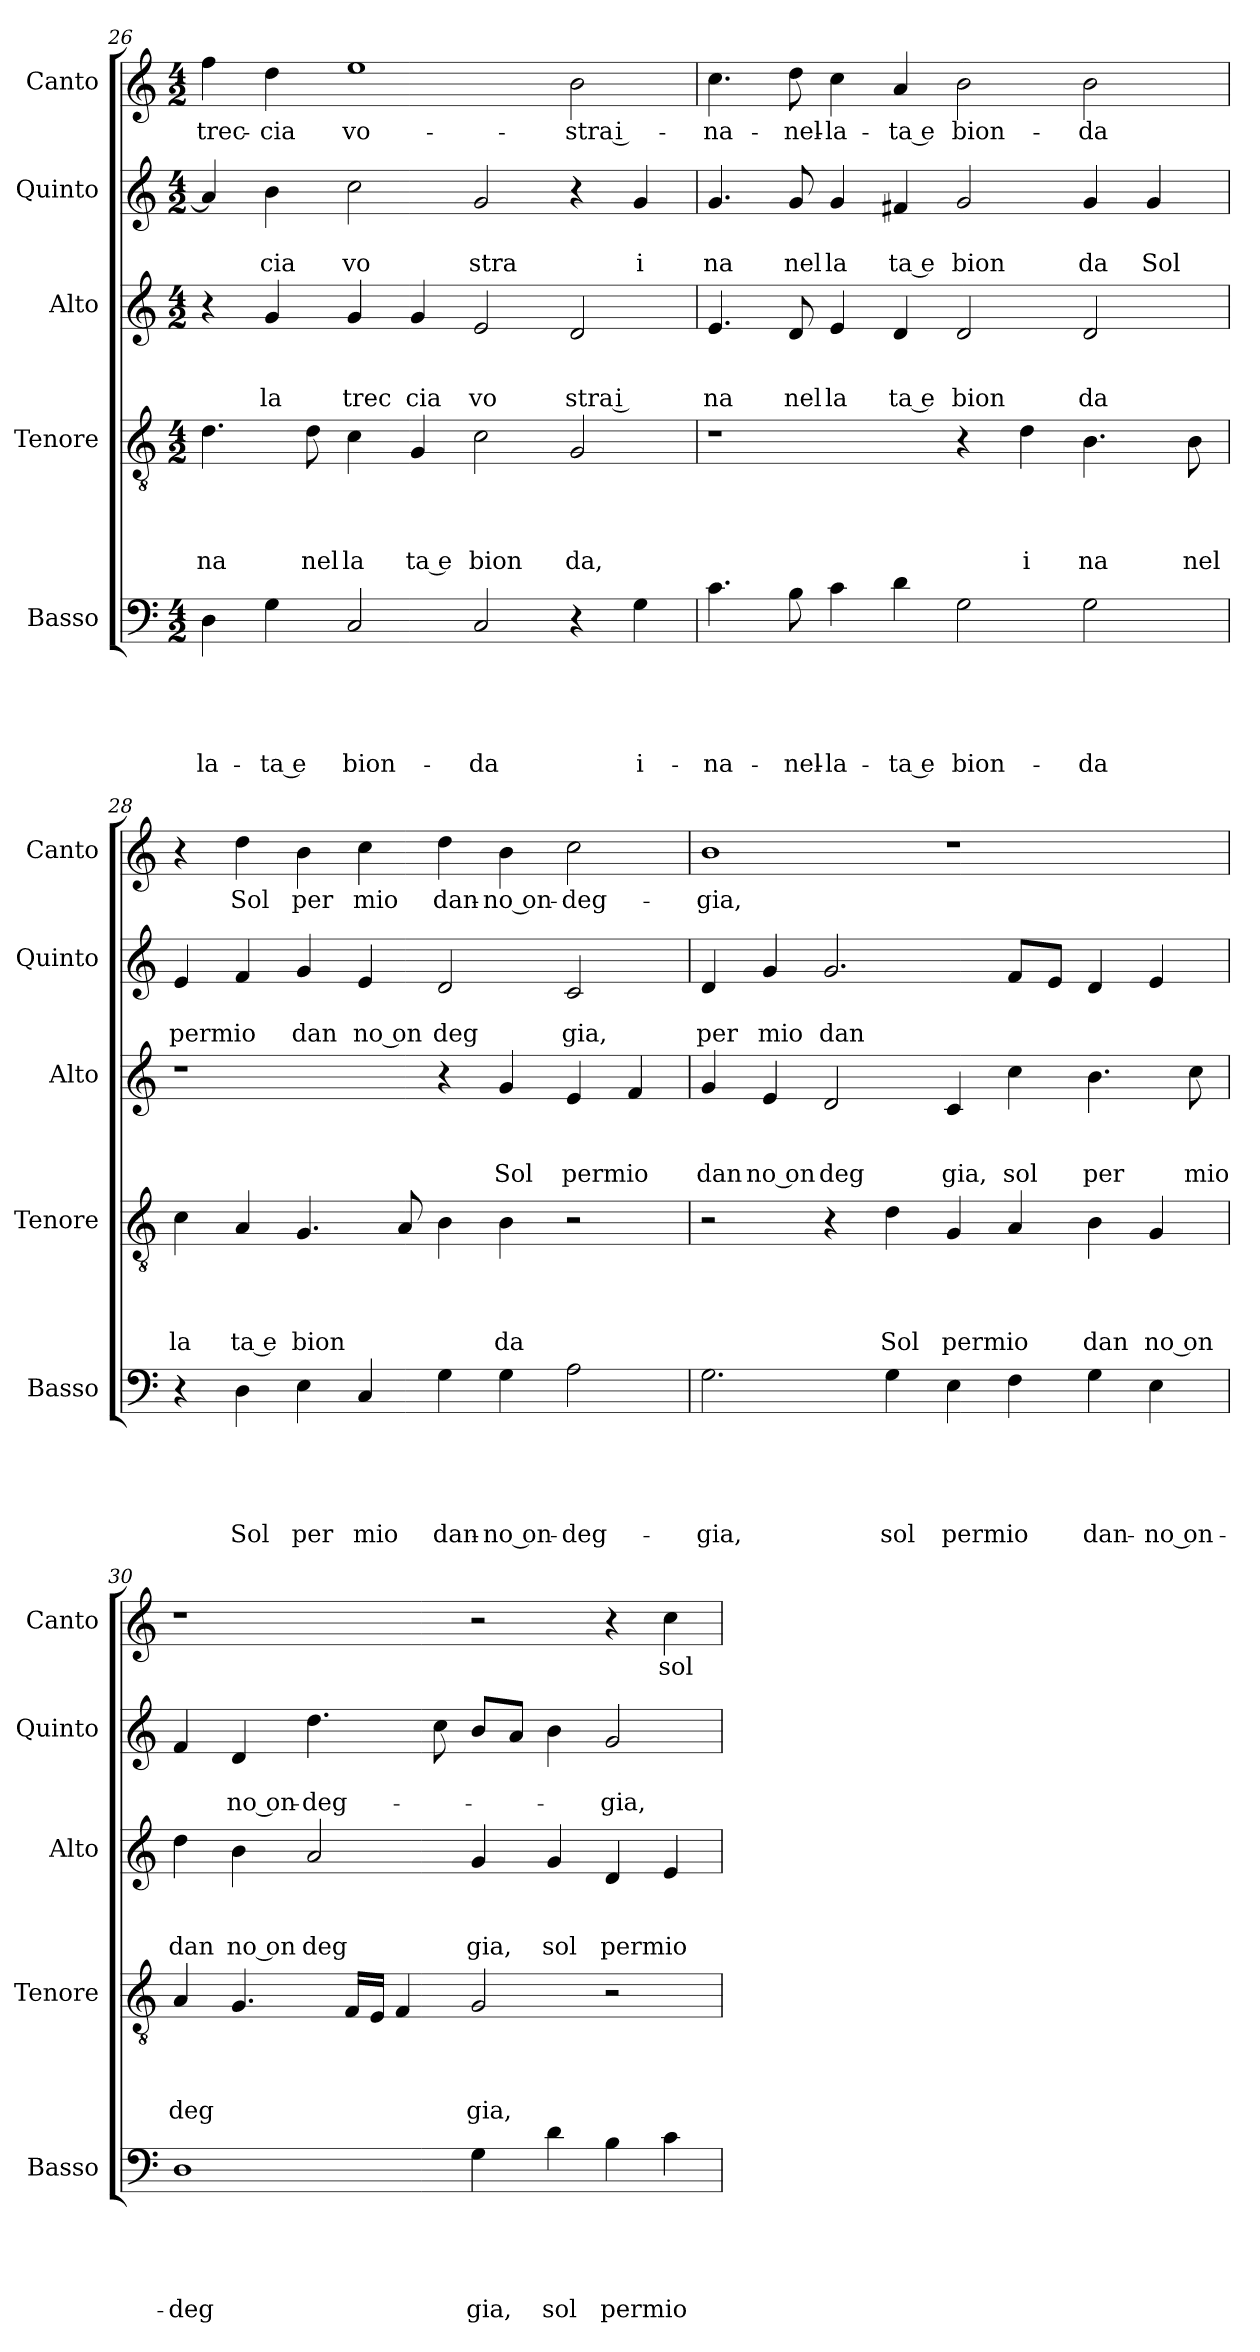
**kern	**text	**text	**text	**text	**text	**kern	**text	**text	**text	**text	**kern	**text	**text	**text	**kern	**text	**text	**kern	**text
*part5	*part5	*part5	*part5	*part5	*part5	*part4	*part4	*part4	*part4	*part4	*part3	*part3	*part3	*part3	*part2	*part2	*part2	*part1	*part1
*staff5	*staff5	*staff5	*staff5	*staff5	*staff5	*staff4	*staff4	*staff4	*staff4	*staff4	*staff3	*staff3	*staff3	*staff3	*staff2	*staff2	*staff2	*staff1	*staff1
*I"Basso	*	*	*	*	*	*I"Tenore	*	*	*	*	*I"Alto	*	*	*	*I"Quinto	*	*	*I"Canto	*
*I'Basso	*	*	*	*	*	*I'Tenore	*	*	*	*	*I'Alto	*	*	*	*I'Quinto	*	*	*I'Canto	*
!!LO:PB:g=z
*clefF4	*	*	*	*	*	*clefGv2	*	*	*	*	*clefG2	*	*	*	*clefG2	*	*	*clefG2	*
*k[]	*	*	*	*	*	*k[]	*	*	*	*	*k[]	*	*	*	*k[]	*	*	*k[]	*
*C:	*	*	*	*	*	*C:	*	*	*	*	*C:	*	*	*	*C:	*	*	*C:	*
*M4/2	*	*	*	*	*	*M4/2	*	*	*	*	*M4/2	*	*	*	*M4/2	*	*	*M4/2	*
=26	=26	=26	=26	=26	=26	=26	=26	=26	=26	=26	=26	=26	=26	=26	=26	=26	=26	=26	=26
!	!	!	!	!	!LO:LY:b	!	!	!	!	!LO:LY:b	!	!	!	!	!	!	!	!	!LO:LY:b
4D\	.	.	.	.	-la-	4.d\	.	.	.	-na	4r	.	.	.	4a/]	.	.	4ff\	trec-
!	!	!	!	!	!LO:LY:b:rj	!	!	!	!	!	!	!	!	!LO:LY:b	!	!	!LO:LY:b	!	!LO:LY:b
4G\	.	.	.	.	-ta e	.	.	.	.	.	4g/	.	.	la	4b\	.	cia	4dd\	-cia
!	!	!	!	!	!	!	!	!	!	!LO:LY:b	!	!	!	!	!	!	!	!	!
.	.	.	.	.	.	8d\	.	.	.	nel	.	.	.	.	.	.	.	.	.
!	!	!	!	!	!LO:LY:b	!	!	!	!	!LO:LY:b	!	!	!	!LO:LY:b	!	!	!LO:LY:b	!	!LO:LY:b
2C/	.	.	.	.	bion-	4c\	.	.	.	la	4g/	.	.	trec	2cc\	.	vo	1ee	vo-
!	!	!	!	!	!	!	!	!	!	!LO:LY:b:rj	!	!	!	!LO:LY:b	!	!	!	!	!
.	.	.	.	.	.	4G/	.	.	.	ta e	4g/	.	.	cia	.	.	.	.	.
!	!	!	!	!	!LO:LY:b	!	!	!	!	!LO:LY:b	!	!	!	!LO:LY:b	!	!	!LO:LY:b	!	!
2C/	.	.	.	.	-da	2c\	.	.	.	bion	2e/	.	.	vo	2g/	.	stra	.	.
!	!	!	!	!	!	!	!	!	!	!LO:LY:b	!	!	!	!LO:LY:b	!	!	!	!	!LO:LY:b
4r	.	.	.	.	.	2G/	.	.	.	da,	2d/	.	.	stra i	4r	.	.	2b\	-stra i-
!	!	!	!	!	!LO:LY:b	!	!	!	!	!	!	!	!	!	!	!	!LO:LY:b	!	!
4G\	.	.	.	.	i-	.	.	.	.	.	.	.	.	.	4g/	.	i	.	.
=27	=27	=27	=27	=27	=27	=27	=27	=27	=27	=27	=27	=27	=27	=27	=27	=27	=27	=27	=27
!	!	!	!	!	!LO:LY:b	!	!	!	!	!	!	!	!	!LO:LY:b	!	!	!LO:LY:b	!	!LO:LY:b
4.c\	.	.	.	.	-na-	1r	.	.	.	.	4.e/	.	.	na	4.g/	.	na	4.cc\	-na-
!	!	!	!	!	!LO:LY:b	!	!	!	!	!	!	!	!	!LO:LY:b	!	!	!LO:LY:b	!	!LO:LY:b
8B\	.	.	.	.	-nel-	.	.	.	.	.	8d/	.	.	nel	8g/	.	nel	8dd\	-nel-
!	!	!	!	!	!LO:LY:b	!	!	!	!	!	!	!	!	!LO:LY:b	!	!	!LO:LY:b	!	!LO:LY:b
4c\	.	.	.	.	-la-	.	.	.	.	.	4e/	.	.	la	4g/	.	la	4cc\	-la-
!	!	!	!	!	!LO:LY:b:rj	!	!	!	!	!	!	!	!	!LO:LY:b:rj	!	!	!LO:LY:b:rj	!	!LO:LY:b:rj
4d\	.	.	.	.	-ta e	.	.	.	.	.	4d/	.	.	ta e	4f#X/	.	ta e	4a/	-ta e
!	!	!	!	!	!LO:LY:b	!	!	!	!	!	!	!	!	!LO:LY:b	!	!	!LO:LY:b	!	!LO:LY:b
2G\	.	.	.	.	bion-	4r	.	.	.	.	2d/	.	.	bion	2g/	.	bion	2b\	bion-
!	!	!	!	!	!	!	!	!	!	!LO:LY:b	!	!	!	!	!	!	!	!	!
.	.	.	.	.	.	4d\	.	.	.	i	.	.	.	.	.	.	.	.	.
!	!	!	!	!	!LO:LY:b	!	!	!	!	!LO:LY:b	!	!	!	!LO:LY:b	!	!	!LO:LY:b	!	!LO:LY:b
2G\	.	.	.	.	-da	4.B\	.	.	.	na	2d/	.	.	da	4g/	.	da	2b\	-da
!	!	!	!	!	!	!	!	!	!	!	!	!	!	!	!	!	!LO:LY:b	!	!
.	.	.	.	.	.	.	.	.	.	.	.	.	.	.	4g/	.	Sol	.	.
!	!	!	!	!	!	!	!	!	!	!LO:LY:b	!	!	!	!	!	!	!	!	!
.	.	.	.	.	.	8B\	.	.	.	nel	.	.	.	.	.	.	.	.	.
=28	=28	=28	=28	=28	=28	=28	=28	=28	=28	=28	=28	=28	=28	=28	=28	=28	=28	=28	=28
!	!	!	!	!	!	!	!	!	!	!LO:LY:b	!	!	!	!	!	!	!LO:LY:b	!	!
4r	.	.	.	.	.	4c\	.	.	.	la	1r	.	.	.	4e/	.	permio	4r	.
!	!	!	!	!	!LO:LY:b	!	!	!	!	!LO:LY:b:rj	!	!	!	!	!	!	!	!	!LO:LY:b
4D\	.	.	.	.	Sol	4A/	.	.	.	ta e	.	.	.	.	4f/	.	.	4dd\	Sol
!	!	!	!	!	!LO:LY:b	!	!	!	!	!LO:LY:b	!	!	!	!	!	!	!LO:LY:b	!	!LO:LY:b
4E\	.	.	.	.	per	4.G/	.	.	.	bion	.	.	.	.	4g/	.	dan	4b\	per
!	!	!	!	!	!LO:LY:b	!	!	!	!	!	!	!	!	!	!	!	!LO:LY:b:rj	!	!LO:LY:b
4C/	.	.	.	.	mio	.	.	.	.	.	.	.	.	.	4e/	.	no on	4cc\	mio
.	.	.	.	.	.	8A/	.	.	.	.	.	.	.	.	.	.	.	.	.
!	!	!	!	!	!LO:LY:b	!	!	!	!	!	!	!	!	!	!	!	!LO:LY:b	!	!LO:LY:b
4G\	.	.	.	.	dan-	4B\	.	.	.	.	4r	.	.	.	2d/	.	deg	4dd\	dan-
!	!	!	!	!	!LO:LY:b:rj	!	!	!	!	!LO:LY:b	!	!	!	!LO:LY:b	!	!	!	!	!LO:LY:b:rj
4G\	.	.	.	.	-no on-	4B\	.	.	.	da	4g/	.	.	Sol	.	.	.	4b\	-no on-
!	!	!	!	!	!LO:LY:b	!	!	!	!	!	!	!	!	!LO:LY:b	!	!	!LO:LY:b	!	!LO:LY:b
2A\	.	.	.	.	-deg-	2r	.	.	.	.	4e/	.	.	permio	2c/	.	gia,	2cc\	-deg-
.	.	.	.	.	.	.	.	.	.	.	4f/	.	.	.	.	.	.	.	.
=29	=29	=29	=29	=29	=29	=29	=29	=29	=29	=29	=29	=29	=29	=29	=29	=29	=29	=29	=29
!	!	!	!	!	!LO:LY:b	!	!	!	!	!	!	!	!	!LO:LY:b	!	!	!LO:LY:b	!	!LO:LY:b
2.G\	.	.	.	.	-gia,	2r	.	.	.	.	4g/	.	.	dan	4d/	.	per	1b	-gia,
!	!	!	!	!	!	!	!	!	!	!	!	!	!	!LO:LY:b:rj	!	!	!LO:LY:b	!	!
.	.	.	.	.	.	.	.	.	.	.	4e/	.	.	no on	4g/	.	mio	.	.
!	!	!	!	!	!	!	!	!	!	!	!	!	!	!LO:LY:b	!	!	!LO:LY:b	!	!
.	.	.	.	.	.	4r	.	.	.	.	2d/	.	.	deg	2.g/	.	dan	.	.
!	!	!	!	!	!LO:LY:b	!	!	!	!	!LO:LY:b	!	!	!	!	!	!	!	!	!
4G\	.	.	.	.	sol	4d\	.	.	.	Sol	.	.	.	.	.	.	.	.	.
!	!	!	!	!	!LO:LY:b	!	!	!	!	!LO:LY:b	!	!	!	!LO:LY:b	!	!	!	!	!
4E\	.	.	.	.	permio	4G/	.	.	.	permio	4c/	.	.	gia,	.	.	.	1r	.
!	!	!	!	!	!	!	!	!	!	!	!	!	!	!LO:LY:b	!	!	!	!	!
4F\	.	.	.	.	.	4A/	.	.	.	.	4cc\	.	.	sol	8f/L	.	.	.	.
.	.	.	.	.	.	.	.	.	.	.	.	.	.	.	8e/J	.	.	.	.
!	!	!	!	!	!LO:LY:b	!	!	!	!	!LO:LY:b	!	!	!	!LO:LY:b	!	!	!	!	!
4G\	.	.	.	.	dan-	4B\	.	.	.	dan	4.b\	.	.	per	4d/	.	.	.	.
!	!	!	!	!	!LO:LY:b:rj	!	!	!	!	!LO:LY:b:rj	!	!	!	!	!	!	!	!	!
4E\	.	.	.	.	-no on-	4G/	.	.	.	no on	.	.	.	.	4e/	.	.	.	.
!	!	!	!	!	!	!	!	!	!	!	!	!	!	!LO:LY:b	!	!	!	!	!
.	.	.	.	.	.	.	.	.	.	.	8cc\	.	.	mio	.	.	.	.	.
!!LO:LB:g=z
=30	=30	=30	=30	=30	=30	=30	=30	=30	=30	=30	=30	=30	=30	=30	=30	=30	=30	=30	=30
!	!	!	!	!	!LO:LY:b	!	!	!	!	!LO:LY:b	!	!	!	!LO:LY:b	!	!	!	!	!
1D	.	.	.	.	-deg	4A/	.	.	.	deg	4dd\	.	.	dan	4f/	.	.	1r	.
!	!	!	!	!	!	!	!	!	!	!	!	!	!	!LO:LY:b:rj	!	!	!LO:LY:b:rj	!	!
.	.	.	.	.	.	4.G/	.	.	.	.	4b\	.	.	no on	4d/	.	no on-	.	.
!	!	!	!	!	!	!	!	!	!	!	!	!	!	!LO:LY:b	!	!	!LO:LY:b	!	!
.	.	.	.	.	.	.	.	.	.	.	2a/	.	.	deg	4.dd\	.	-deg-	.	.
.	.	.	.	.	.	16F/LL	.	.	.	.	.	.	.	.	.	.	.	.	.
.	.	.	.	.	.	16E/JJ	.	.	.	.	.	.	.	.	.	.	.	.	.
.	.	.	.	.	.	4F/	.	.	.	.	.	.	.	.	.	.	.	.	.
.	.	.	.	.	.	.	.	.	.	.	.	.	.	.	8cc\	.	.	.	.
!	!	!	!	!	!LO:LY:b	!	!	!	!	!LO:LY:b	!	!	!	!LO:LY:b	!	!	!	!	!
4G\	.	.	.	.	gia,	2G/	.	.	.	gia,	4g/	.	.	gia,	8b/L	.	.	2r	.
.	.	.	.	.	.	.	.	.	.	.	.	.	.	.	8a/J	.	.	.	.
!	!	!	!	!	!LO:LY:b	!	!	!	!	!	!	!	!	!LO:LY:b	!	!	!	!	!
4d\	.	.	.	.	sol	.	.	.	.	.	4g/	.	.	sol	4b\	.	.	.	.
!	!	!	!	!	!LO:LY:b	!	!	!	!	!	!	!	!	!LO:LY:b	!	!	!LO:LY:b	!	!
4B\	.	.	.	.	permio	2r	.	.	.	.	4d/	.	.	permio	2g/	.	-gia,	4r	.
!	!	!	!	!	!	!	!	!	!	!	!	!	!	!	!	!	!	!	!LO:LY:b
4c\	.	.	.	.	.	.	.	.	.	.	4e/	.	.	.	.	.	.	4cc\	sol
=	=	=	=	=	=	=	=	=	=	=	=	=	=	=	=	=	=	=	=
*-	*-	*-	*-	*-	*-	*-	*-	*-	*-	*-	*-	*-	*-	*-	*-	*-	*-	*-	*-
